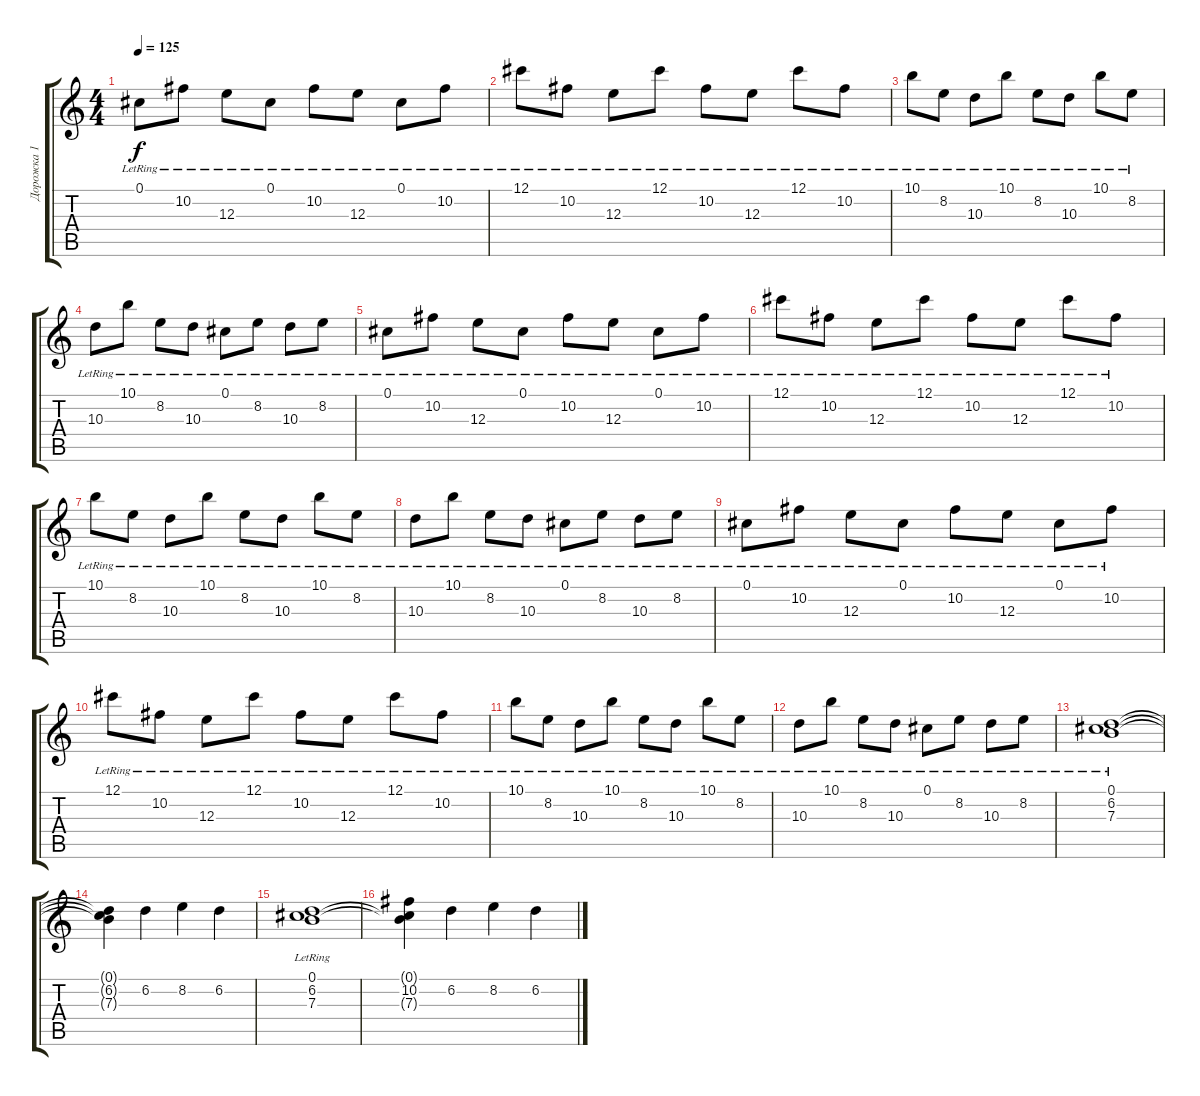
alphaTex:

\track ("Дорожка 1" "Дорожка 1") {instrument electricguitarjazz}
\staff {score tabs}
\tuning (Db4 Ab3 E3 B2 Gb2 B1) {hide}
\ts (4 4)
\tempo 125
\clef g2
\ks c
0.1{lr}.8{dy f} 10.2{lr}.8 12.3{lr}.8 0.1{lr}.8 10.2{lr}.8 12.3{lr}.8 0.1{lr}.8 10.2{lr}.8 |
12.1{lr}.8 10.2{lr}.8 12.3{lr}.8 12.1{lr}.8 10.2{lr}.8 12.3{lr}.8 12.1{lr}.8 10.2{lr}.8 |
10.1{lr}.8 8.2{lr}.8 10.3{lr}.8 10.1{lr}.8 8.2{lr}.8 10.3{lr}.8 10.1{lr}.8 8.2{lr}.8 |
10.3{lr}.8 10.1{lr}.8 8.2{lr}.8 10.3{lr}.8 0.1{lr}.8 8.2{lr}.8 10.3{lr}.8 8.2{lr}.8 |
0.1{lr}.8 10.2{lr}.8 12.3{lr}.8 0.1{lr}.8 10.2{lr}.8 12.3{lr}.8 0.1{lr}.8 10.2{lr}.8 |
12.1{lr}.8 10.2{lr}.8 12.3{lr}.8 12.1{lr}.8 10.2{lr}.8 12.3{lr}.8 12.1{lr}.8 10.2{lr}.8 |
10.1{lr}.8 8.2{lr}.8 10.3{lr}.8 10.1{lr}.8 8.2{lr}.8 10.3{lr}.8 10.1{lr}.8 8.2{lr}.8 |
10.3{lr}.8 10.1{lr}.8 8.2{lr}.8 10.3{lr}.8 0.1{lr}.8 8.2{lr}.8 10.3{lr}.8 8.2{lr}.8 |
0.1{lr}.8 10.2{lr}.8 12.3{lr}.8 0.1{lr}.8 10.2{lr}.8 12.3{lr}.8 0.1{lr}.8 10.2{lr}.8 |
12.1{lr}.8 10.2{lr}.8 12.3{lr}.8 12.1{lr}.8 10.2{lr}.8 12.3{lr}.8 12.1{lr}.8 10.2{lr}.8 |
10.1{lr}.8 8.2{lr}.8 10.3{lr}.8 10.1{lr}.8 8.2{lr}.8 10.3{lr}.8 10.1{lr}.8 8.2{lr}.8 |
10.3{lr}.8 10.1{lr}.8 8.2{lr}.8 10.3{lr}.8 0.1{lr}.8 8.2{lr}.8 10.3{lr}.8 8.2{lr}.8 |
(0.1{lr} 6.2{lr} 7.3{lr}).1 |
(0.1{t} 6.2{t} 7.3{t}).4 6.2.4 8.2.4 6.2.4 |
(0.1{lr} 6.2{lr} 7.3{lr}).1 |
(0.1{t} 10.2 7.3{t}).4 6.2.4 8.2.4 6.2.4
